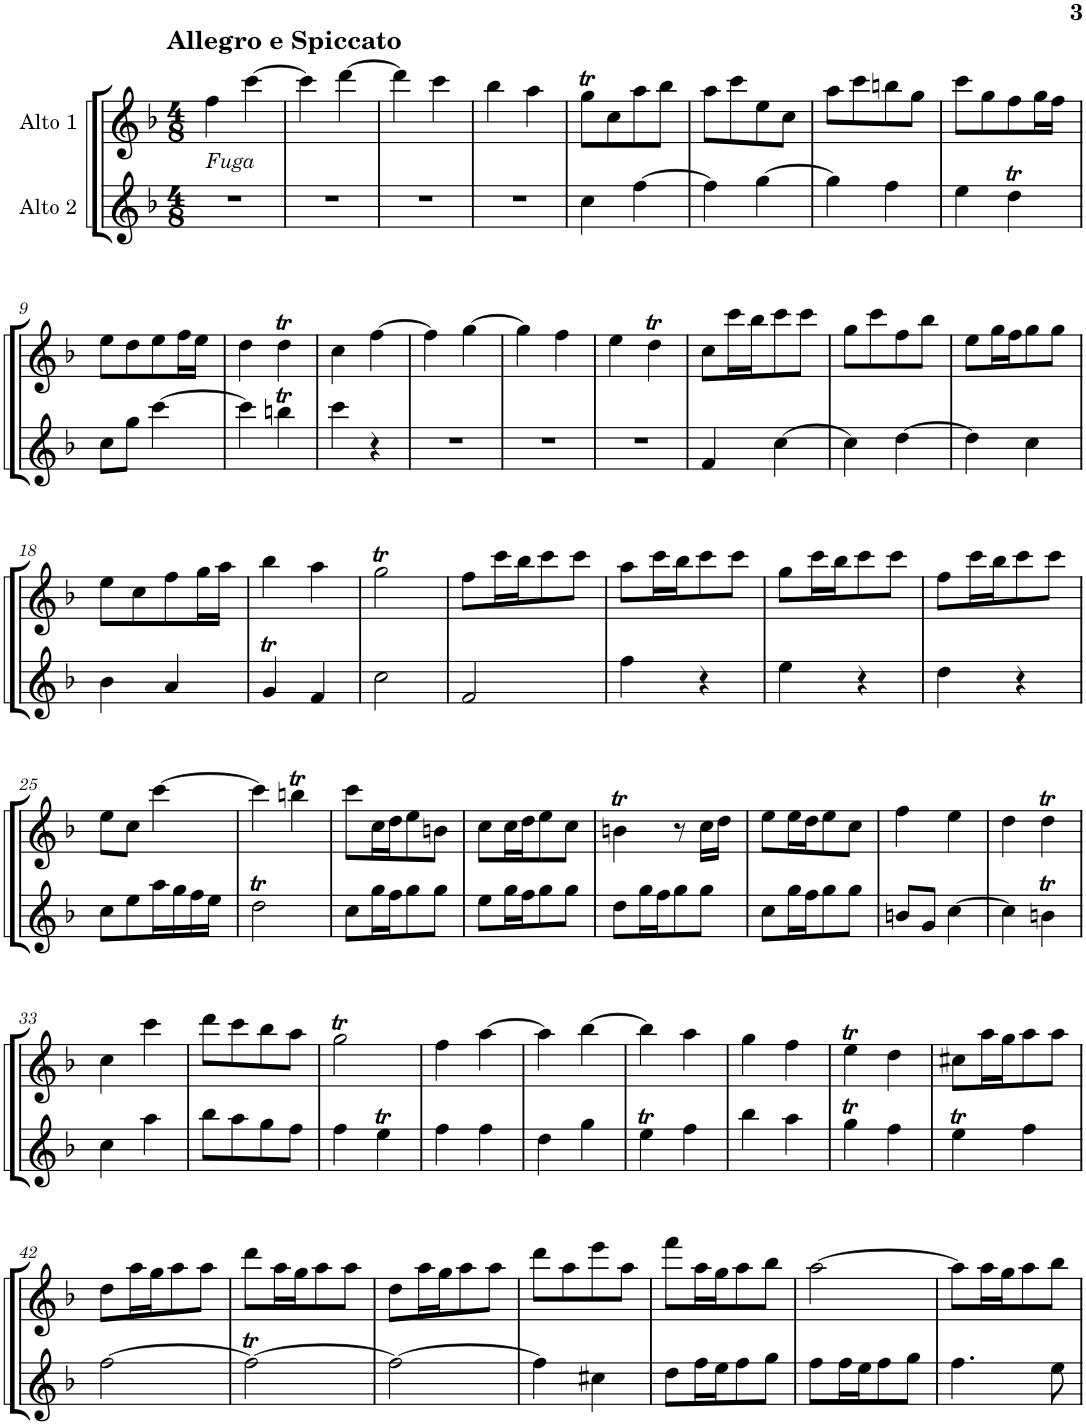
**kern	**kern
*part2	*part1
*staff2	*staff1
*I"Alto 2	*I"Alto 1
!!LO:PB:g=z
*clefG2	*clefG2
*k[b-]	*k[b-]
*M4/8	*M4/8
=1	=1
!	!LO:TX:a:B:t=Allegro e Spiccato
!	!LO:TX:b:i:t=Fuga
2r	4ff\
.	[4ccc\
=2	=2
2r	4ccc\]
.	[4ddd\
=3	=3
2r	4ddd\]
.	4ccc\
=4	=4
2r	4bb-\
.	4aa\
=5	=5
4cc\	8ggT\L
.	8cc\
[4ff\	8aa\
.	8bb-\J
=6	=6
4ff\]	8aa\L
.	8ccc\
[4gg\	8ee\
.	8cc\J
=7	=7
4gg\]	8aa\L
.	8ccc\
4ff\	8bbn\
.	8gg\J
=8	=8
4ee\	8ccc\L
.	8gg\
4ddT\	8ff\
.	16gg\L
.	16ff\JJ
!!LO:LB:g=z
=9	=9
8cc\L	8ee\L
8gg\J	8dd\
[4ccc\	8ee\
.	16ff\L
.	16ee\JJ
=10	=10
4ccc\]	4dd\
4bbnt\	4ddT\
=11	=11
4ccc\	4cc\
4r	[4ff\
=12	=12
2r	4ff\]
.	[4gg\
=13	=13
2r	4gg\]
.	4ff\
=14	=14
2r	4ee\
.	4ddT\
=15	=15
4f/	8cc\L
.	16ccc\L
.	16bb-\J
[4cc\	8ccc\
.	8ccc\J
=16	=16
4cc\]	8gg\L
.	8ccc\
[4dd\	8ff\
.	8bb-\J
=17	=17
4dd\]	8ee\L
.	16gg\L
.	16ff\J
4cc\	8gg\
.	8gg\J
!!LO:LB:g=z
=18	=18
4b-\	8ee\L
.	8cc\
4a/	8ff\
.	16gg\L
.	16aa\JJ
=19	=19
4gT/	4bb-\
4f/	4aa\
=20	=20
2cc\	2ggT\
=21	=21
2f/	8ff\L
.	16ccc\L
.	16bb-\J
.	8ccc\
.	8ccc\J
=22	=22
4ff\	8aa\L
.	16ccc\L
.	16bb-\J
4r	8ccc\
.	8ccc\J
=23	=23
4ee\	8gg\L
.	16ccc\L
.	16bb-\J
4r	8ccc\
.	8ccc\J
=24	=24
4dd\	8ff\L
.	16ccc\L
.	16bb-\J
4r	8ccc\
.	8ccc\J
!!LO:LB:g=z
=25	=25
8cc\L	8ee\L
8ee\	8cc\J
16aa\L	[4ccc\
16gg\	.
16ff\	.
16ee\JJ	.
=26	=26
2ddT\	4ccc\]
.	4bbnt\
=27	=27
8cc\L	8ccc\L
16gg\L	16cc\L
16ff\J	16dd\J
8gg\	8ee\
8gg\J	8bn\J
=28	=28
8ee\L	8cc\L
16gg\L	16cc\L
16ff\J	16dd\J
8gg\	8ee\
8gg\J	8cc\J
=29	=29
8dd\L	4bnt\
16gg\L	.
16ff\J	.
8gg\	8r
8gg\J	16cc\LL
.	16dd\JJ
=30	=30
8cc\L	8ee\L
16gg\L	16ee\L
16ff\J	16dd\J
8gg\	8ee\
8gg\J	8cc\J
=31	=31
8bn/L	4ff\
8g/J	.
[4cc\	4ee\
=32	=32
4cc\]	4dd\
4bnt\	4ddT\
!!LO:LB:g=z
=33	=33
4cc\	4cc\
4aa\	4ccc\
=34	=34
8bb-\L	8ddd\L
8aa\	8ccc\
8gg\	8bb-\
8ff\J	8aa\J
=35	=35
4ff\	2ggT\
4eet\	.
=36	=36
4ff\	4ff\
4ff\	[4aa\
=37	=37
4dd\	4aa\]
4gg\	[4bb-\
=38	=38
4eet\	4bb-\]
4ff\	4aa\
=39	=39
4bb-\	4gg\
4aa\	4ff\
=40	=40
4ggT\	4eet\
4ff\	4dd\
=41	=41
4eet\	8cc#X\L
.	16aa\L
.	16gg\J
4ff\	8aa\
.	8aa\J
!!LO:LB:g=z
=42	=42
[2ff\	8dd\L
.	16aa\L
.	16gg\J
.	8aa\
.	8aa\J
=43	=43
2ffT\_	8ddd\L
.	16aa\L
.	16gg\J
.	8aa\
.	8aa\J
=44	=44
2ff\_	8dd\L
.	16aa\L
.	16gg\J
.	8aa\
.	8aa\J
=45	=45
4ff\]	8ddd\L
.	8aa\
4cc#X\	8eee\
.	8aa\J
=46	=46
8dd\L	8fff\L
16ff\L	16aa\L
16ee\J	16gg\J
8ff\	8aa\
8gg\J	8bb-\J
=47	=47
8ff\L	[2aa\
16ff\L	.
16ee\J	.
8ff\	.
8gg\J	.
=48	=48
4.ff\	8aa\L]
.	16aa\L
.	16gg\J
.	8aa\
8ee\	8bb-\J
=	=
*-	*-
